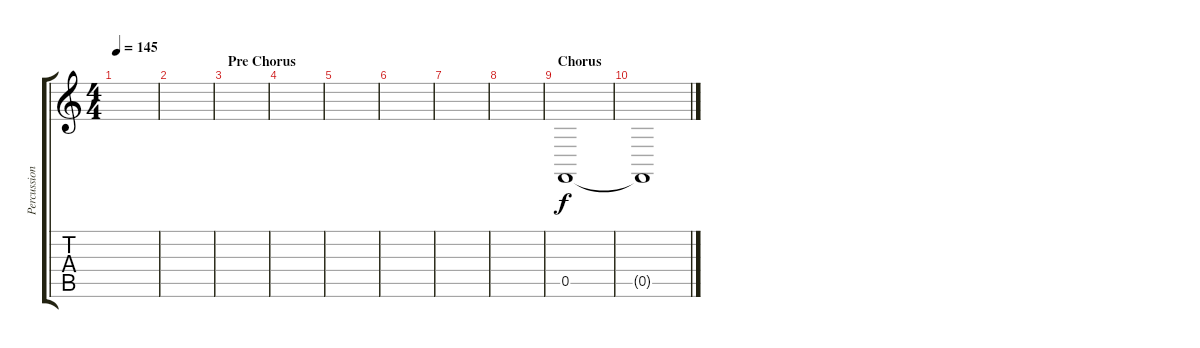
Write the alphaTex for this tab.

\track ("Percussion" "Percussion") {instrument reversecymbal}
\staff {score tabs}
\tuning (C4 G3 Eb3 Bb2 F2 C2) {hide}
\ts (4 4)
\tempo 145
\clef g2
\ks c
|
|
\section ("" "Pre Chorus")
|
|
|
|
|
|
\section ("" "Chorus")
0.5.1 |
0.5{t}.1
